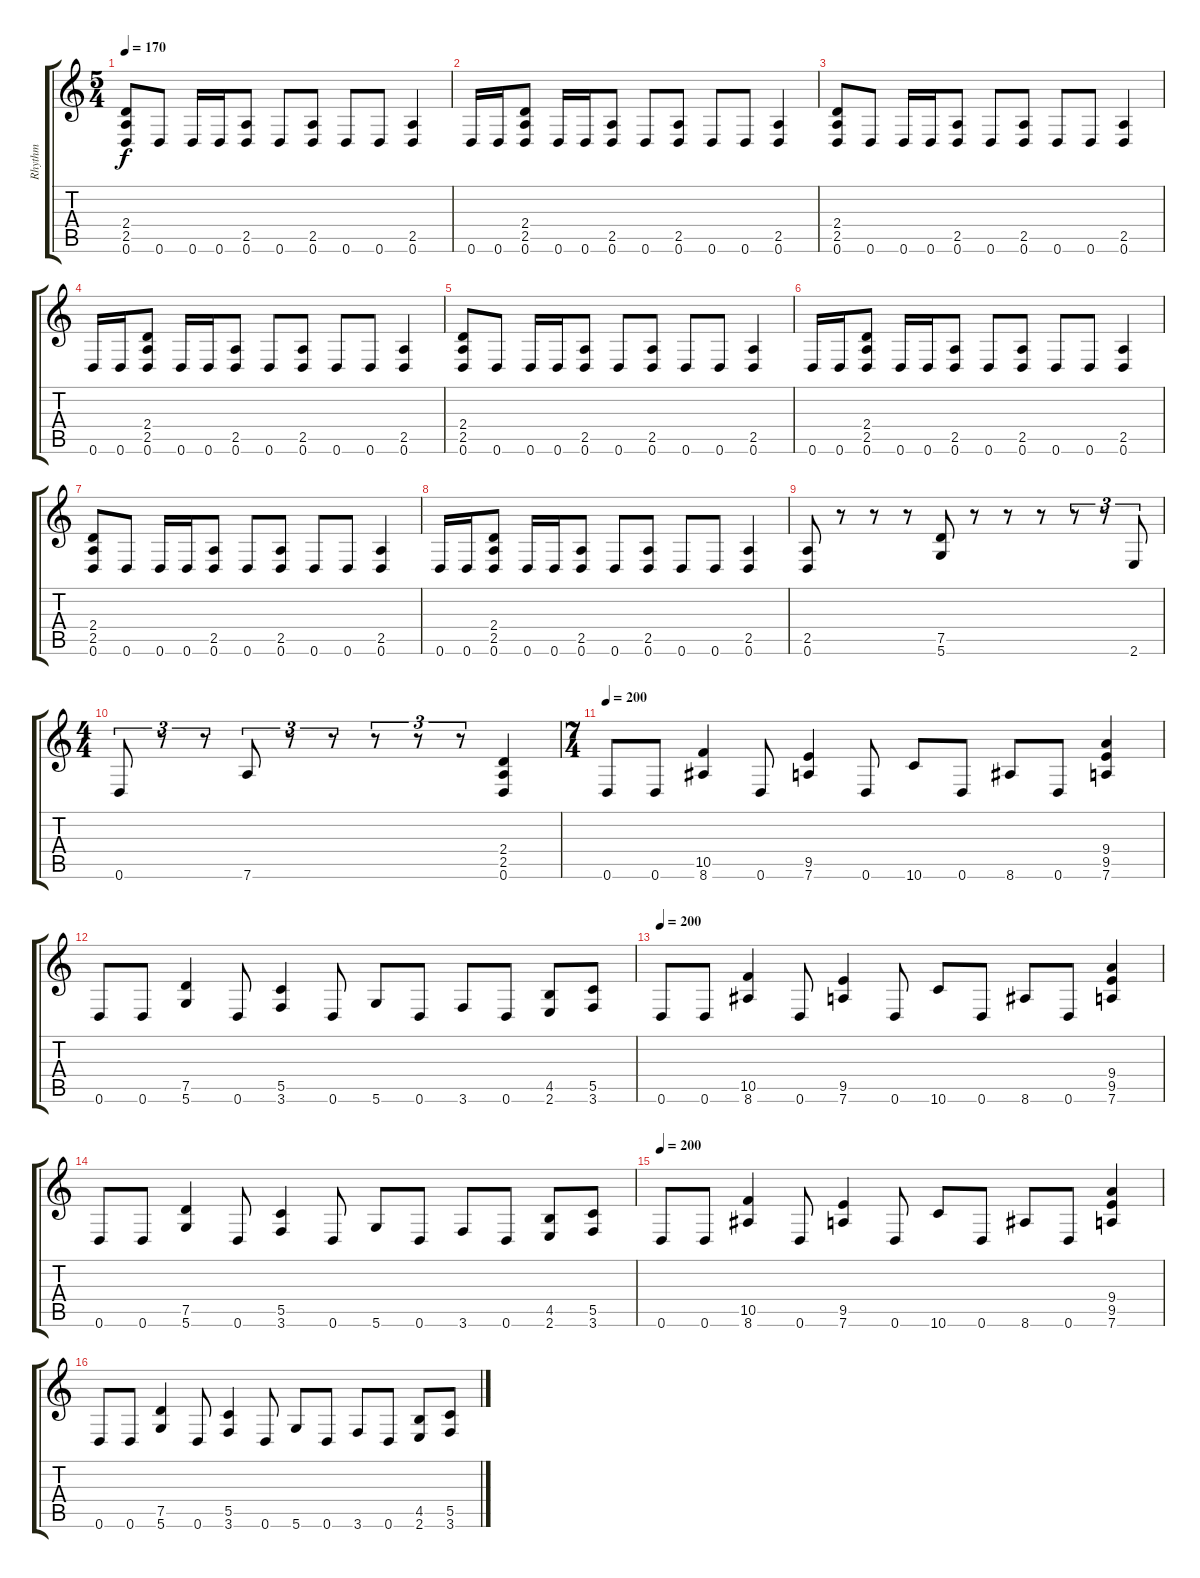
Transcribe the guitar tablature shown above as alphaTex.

\track ("Rhythm" "Rhythm") {instrument distortionguitar}
\staff {score tabs}
\tuning (D4 A3 F3 C3 G2 D2) {hide}
\ts (5 4)
\tempo 170
\clef g2
\ks c
(2.4 2.5 0.6).8{dy f} 0.6.8 0.6.16 0.6.16 (2.5 0.6).8 0.6.8 (2.5 0.6).8 0.6.8 0.6.8 (2.5 0.6).4 |
0.6.16 0.6.16 (2.4 2.5 0.6).8 0.6.16 0.6.16 (2.5 0.6).8 0.6.8 (2.5 0.6).8 0.6.8 0.6.8 (2.5 0.6).4 |
(2.4 2.5 0.6).8 0.6.8 0.6.16 0.6.16 (2.5 0.6).8 0.6.8 (2.5 0.6).8 0.6.8 0.6.8 (2.5 0.6).4 |
0.6.16 0.6.16 (2.4 2.5 0.6).8 0.6.16 0.6.16 (2.5 0.6).8 0.6.8 (2.5 0.6).8 0.6.8 0.6.8 (2.5 0.6).4 |
(2.4 2.5 0.6).8 0.6.8 0.6.16 0.6.16 (2.5 0.6).8 0.6.8 (2.5 0.6).8 0.6.8 0.6.8 (2.5 0.6).4 |
0.6.16 0.6.16 (2.4 2.5 0.6).8 0.6.16 0.6.16 (2.5 0.6).8 0.6.8 (2.5 0.6).8 0.6.8 0.6.8 (2.5 0.6).4 |
(2.4 2.5 0.6).8 0.6.8 0.6.16 0.6.16 (2.5 0.6).8 0.6.8 (2.5 0.6).8 0.6.8 0.6.8 (2.5 0.6).4 |
0.6.16 0.6.16 (2.4 2.5 0.6).8 0.6.16 0.6.16 (2.5 0.6).8 0.6.8 (2.5 0.6).8 0.6.8 0.6.8 (2.5 0.6).4 |
(2.5 0.6).8 r.8 r.8 r.8 (7.5 5.6).8 r.8 r.8 r.8 r.8{tu (3 2)} r.8{tu (3 2)} 2.6.8{tu (3 2)} |
\ts (4 4)
0.6.8{tu (3 2)} r.8{tu (3 2)} r.8{tu (3 2)} 7.6.8{tu (3 2)} r.8{tu (3 2)} r.8{tu (3 2)} r.8{tu (3 2)} r.8{tu (3 2)} r.8{tu (3 2)} (2.4 2.5 0.6).4 |
\ts (7 4)
\tempo 200
0.6.8{balance 3} 0.6.8 (10.5 8.6).4 0.6.8 (9.5 7.6).4 0.6.8 10.6.8 0.6.8 8.6.8 0.6.8 (9.4 9.5 7.6).4 |
0.6.8 0.6.8 (7.5 5.6).4 0.6.8 (5.5 3.6).4 0.6.8 5.6.8 0.6.8 3.6.8 0.6.8 (4.5 2.6).8 (5.5 3.6).8 |
\tempo 200
0.6.8{balance 3} 0.6.8 (10.5 8.6).4 0.6.8 (9.5 7.6).4 0.6.8 10.6.8 0.6.8 8.6.8 0.6.8 (9.4 9.5 7.6).4 |
0.6.8 0.6.8 (7.5 5.6).4 0.6.8 (5.5 3.6).4 0.6.8 5.6.8 0.6.8 3.6.8 0.6.8 (4.5 2.6).8 (5.5 3.6).8 |
\tempo 200
0.6.8{balance 3} 0.6.8 (10.5 8.6).4 0.6.8 (9.5 7.6).4 0.6.8 10.6.8 0.6.8 8.6.8 0.6.8 (9.4 9.5 7.6).4 |
0.6.8 0.6.8 (7.5 5.6).4 0.6.8 (5.5 3.6).4 0.6.8 5.6.8 0.6.8 3.6.8 0.6.8 (4.5 2.6).8 (5.5 3.6).8
